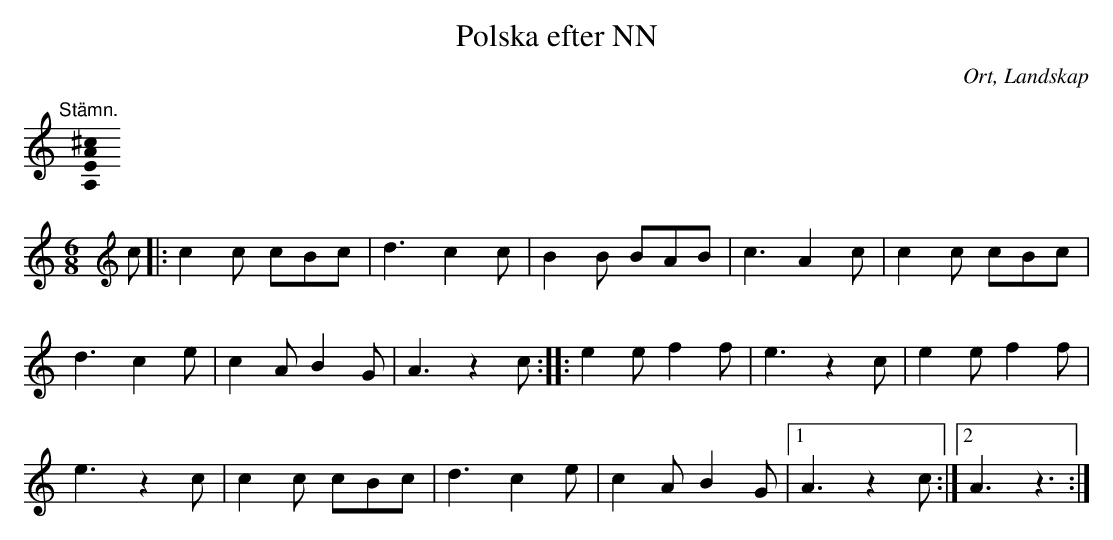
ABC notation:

X:1
T:Polska efter NN
O:Ort, Landskap
U:o=+open+
M:none
K:C
"@-20,30 Stämn."[A,EA^c]0 \
[M:6/8]\
[K:C clef=treble]
c |: c2 c cBc | d3 c2 c | B2 B BAB | c3 A2 c | c2 c cBc |
d3 c2 e | c2 A B2 G | A3 z2 c :: e2 e f2 f | e3 z2 c | e2 e f2 f |
e3 z2 c | c2 c cBc | d3 c2 e | c2 A B2 G |1 A3 z2 c :|2 A3 z3 :|
